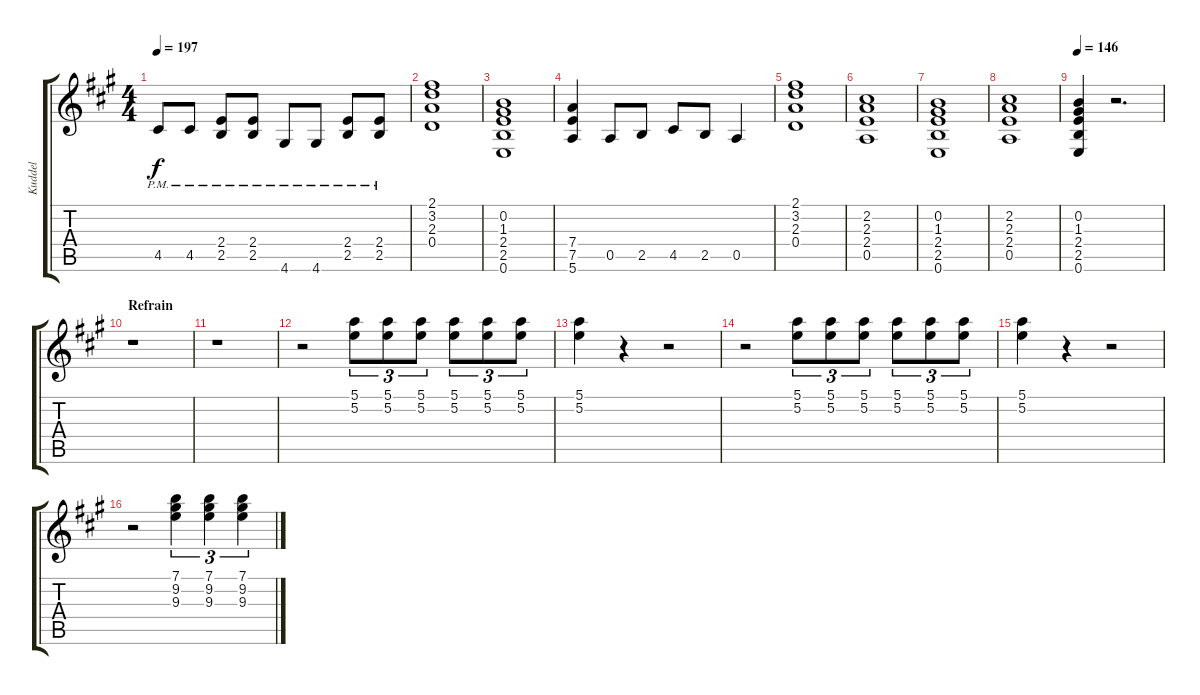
\track ("Kuddel" "Kuddel") {instrument overdrivenguitar}
\staff {score tabs}
\tuning (E4 B3 G3 D3 A2 E2) {hide}
\ts (4 4)
\tempo 197
\clef g2
\ks a
4.5{pm}.8{dy f} 4.5{pm}.8 (2.4{pm} 2.5{pm}).8 (2.4{pm} 2.5{pm}).8 4.6{pm}.8 4.6{pm}.8 (2.4{pm} 2.5{pm}).8 (2.4{pm} 2.5{pm}).8 |
(2.1 3.2 2.3 0.4).1 |
(0.2 1.3 2.4 2.5 0.6).1 |
(7.4 7.5 5.6).4 0.5.8 2.5.8 4.5.8 2.5.8 0.5.4 |
(2.1 3.2 2.3 0.4).1 |
(2.2 2.3 2.4 0.5).1 |
(0.2 1.3 2.4 2.5 0.6).1 |
(2.2 2.3 2.4 0.5).1 |
\tempo 146
(0.2 1.3 2.4 2.5 0.6).4 r.2{d} |
\section ("" "Refrain")
r.1 |
r.1 |
r.2 (5.1 5.2).8{tu (3 2)} (5.1 5.2).8{tu (3 2)} (5.1 5.2).8{tu (3 2)} (5.1 5.2).8{tu (3 2)} (5.1 5.2).8{tu (3 2)} (5.1 5.2).8{tu (3 2)} |
(5.1 5.2).4 r.4 r.2 |
r.2 (5.1 5.2).8{tu (3 2)} (5.1 5.2).8{tu (3 2)} (5.1 5.2).8{tu (3 2)} (5.1 5.2).8{tu (3 2)} (5.1 5.2).8{tu (3 2)} (5.1 5.2).8{tu (3 2)} |
(5.1 5.2).4 r.4 r.2 |
r.2 (7.1 9.2 9.3).4{tu (3 2)} (7.1 9.2 9.3).4{tu (3 2)} (7.1 9.2 9.3).4{tu (3 2)}
